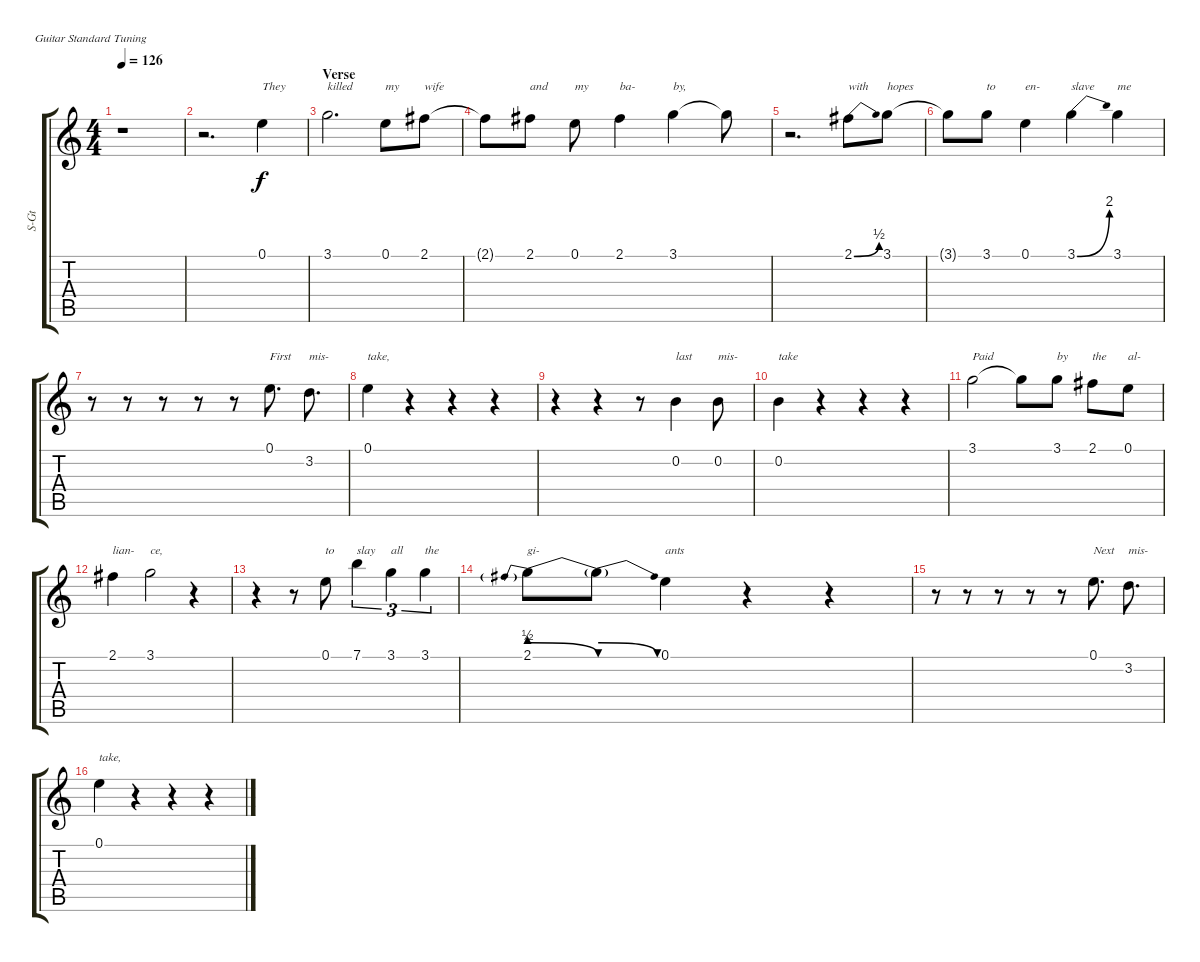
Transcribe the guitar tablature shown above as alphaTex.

\bracketExtendMode groupsimilarinstruments
\track ("D. Mustaine (Vocals)" "S-Gt") {instrument lead6voice}
\staff {score tabs}
\tuning (E4 B3 G3 D3 A2 E2)
\displaytranspose 12
\ts (4 4)
\tempo 126
\clef g2
\ks c
r.1{dy f} |
r.2{d} 0.1.4{txt "They"} |
\section ("" "Verse")
3.1.2{d txt "killed"} 0.1.8{txt "my"} 2.1{acc #}.8{txt "wife"} |
2.1{t acc #}.8 2.1{acc #}.8{txt "and"} 0.1.8{txt "my"} 2.1{acc #}.4{txt "ba-"} 3.1.4{txt "by,"} 3.1{t}.8 |
r.2{d} 2.1{be (bend 0 0 60 2) acc #}.8{txt "with"} 3.1.8{txt "hopes"} |
3.1{t}.8 3.1.8{txt "to"} 0.1.4{txt "en-"} 3.1{be (bend 0 0 60 8)}.4{txt "slave"} 3.1.4{txt "me"} |
r.8 r.8 r.8 r.8 r.8 0.1.8{d txt "First"} 3.2.8{d txt "mis-"} |
0.1.4{txt "take,"} r.4 r.4 r.4 |
r.4 r.4 r.8 0.2.4{txt "last"} 0.2.8{txt "mis-"} |
0.2.4{txt "take"} r.4 r.4 r.4 |
3.1.2{txt "Paid"} 3.1{t}.8 3.1.8{txt "by"} 2.1{acc #}.8{txt "the"} 0.1.8{txt "al-"} |
2.1{acc #}.4{txt "lian-"} 3.1.2{txt "ce,"} r.4 |
r.4 r.8 0.1.8{txt "to"} 7.1.4{tu (3 2) txt "slay"} 3.1.4{tu (3 2) txt "all"} 3.1.4{tu (3 2) txt "the"} |
2.1{be (prebendrelease 0 2 60 0)}.8{txt "gi-"} 2.1{be (release 0 2 60 0) t}.8 0.1.4{txt "ants"} r.4 r.4 |
r.8 r.8 r.8 r.8 r.8 0.1.8{d txt "Next"} 3.2.8{d txt "mis-"} |
0.1.4{txt "take,"} r.4 r.4 r.4
